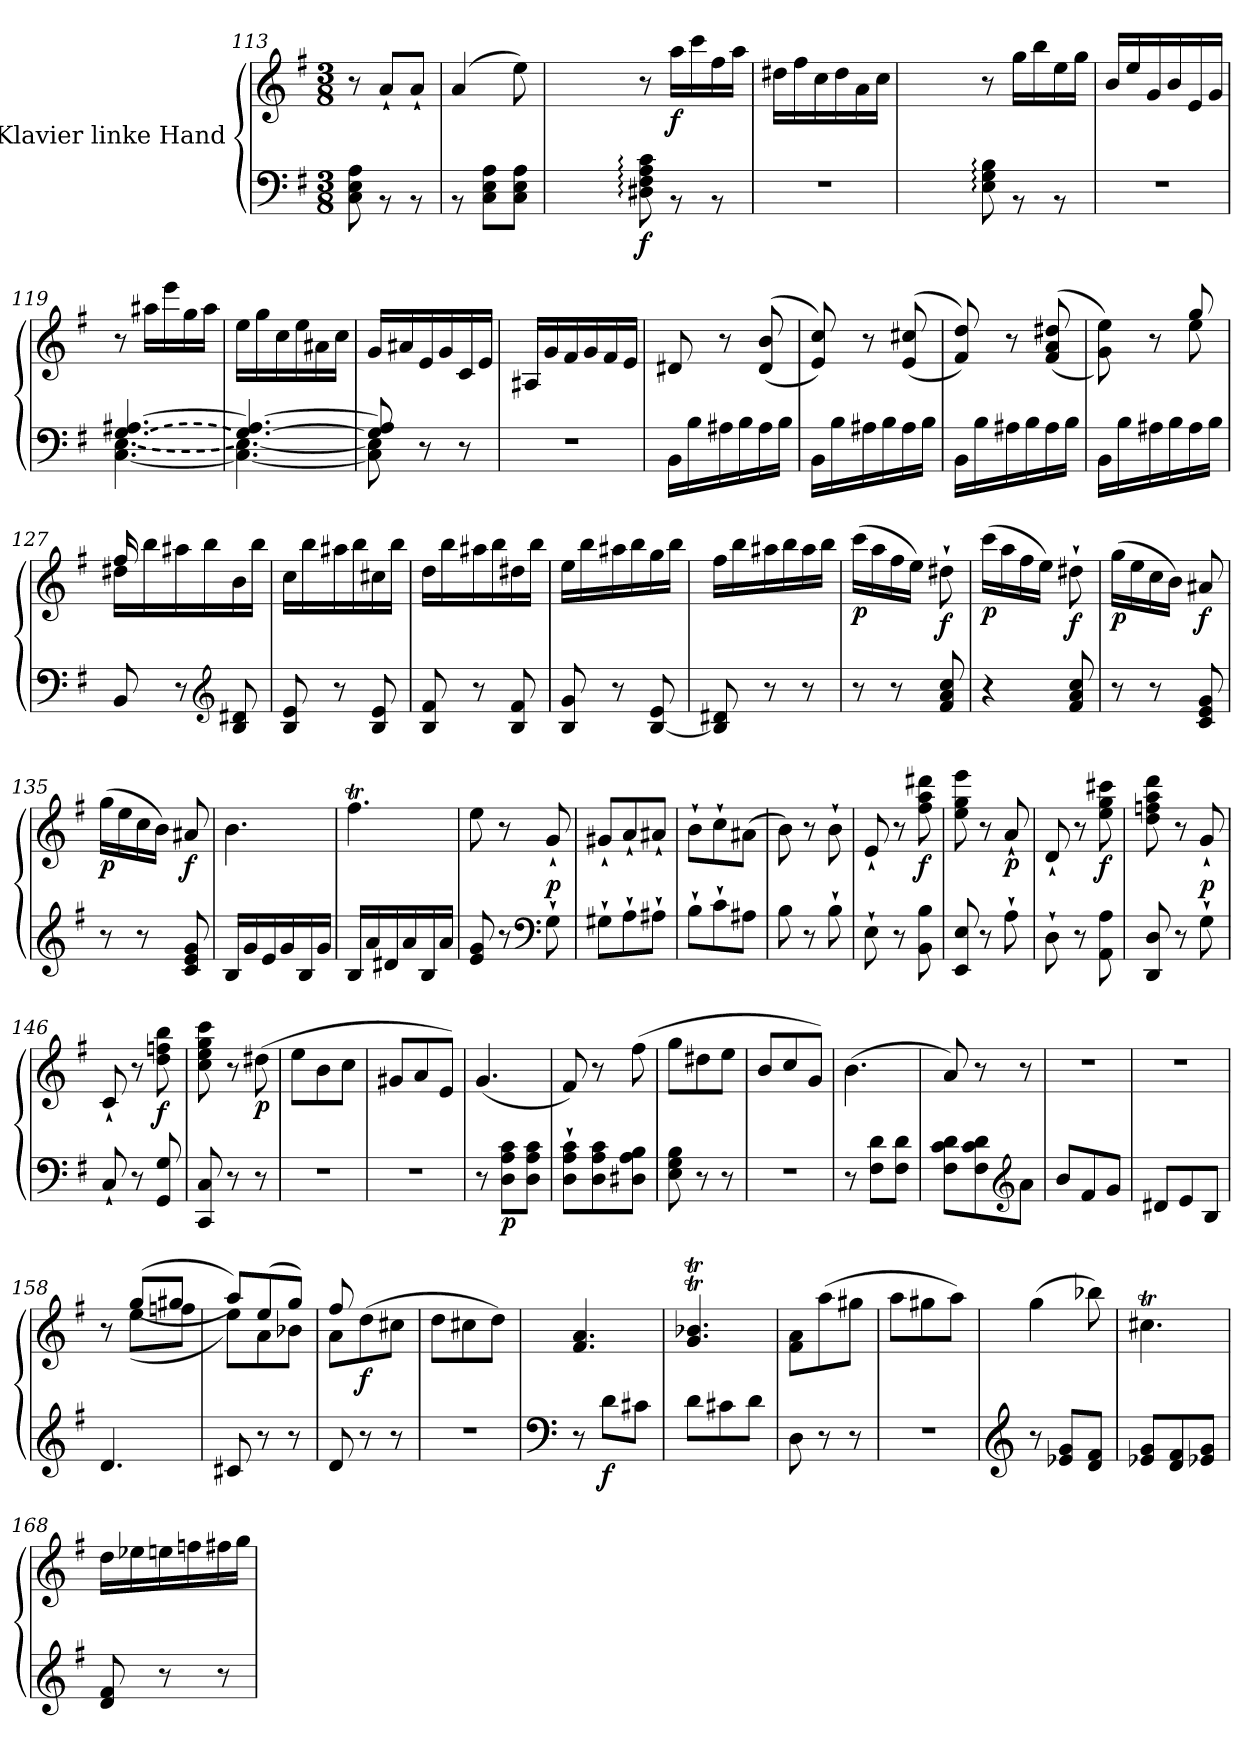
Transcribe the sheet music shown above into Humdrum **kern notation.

**kern	**kern	**dynam
*part1	*part1	*part1
*staff2	*staff1	*staff1/2
*I"Klavier linke Hand	*	*
*clefF4	*clefG2	*
*k[f#]	*k[f#]	*
*M3/8	*M3/8	*
=113	=113	=113
*^	*	*
4.ryy	8C\ 8E\ 8A\	8r	.
.	8r	8a`/L	.
.	8r	8a`/J	.
=114	=114	=114	=114
4.ryy	8r	(>4a/	.
.	8C\ 8E\ 8A\L	.	.
.	8C\ 8E\ 8A\J	8ee\)	.
=115	=115	=115	=115
!	!	!	!LO:DY:b=2
4.ryy	8D#X\: 8F#\: 8A\: 8c\:	8r	f
!	!	!	!LO:DY:b
.	8r	16aa\LL	f
.	.	16ccc\	.
.	8r	16ff#\	.
.	.	16aa\JJ	.
*v	*v	*	*
=116	=116	=116
4.r	16dd#X\LL	.
.	16ff#\	.
.	16cc\	.
.	16dd#\	.
.	16a\	.
.	16cc\JJ	.
=117	=117	=117
*^	*	*
4.ryy	8E\: 8G\: 8B\:	8r	.
.	8r	16gg\LL	.
.	.	16bb\	.
.	8r	16ee\	.
.	.	16gg\JJ	.
*v	*v	*	*
=118	=118	=118
4.r	16b/LL	.
.	16ee/	.
.	16g/	.
.	16b/	.
.	16e/	.
.	16g/JJ	.
=119	=119	=119
*^	*	*
!LO:T:n=1:dash	!LO:T:n=2:dash	!	!
[4.G/ [4.A#X/	[4.C\ [4.E\	8r	.
.	.	16aa#X\LL	.
.	.	16eee\	.
.	.	16gg\	.
.	.	16aa#\JJ	.
=120	=120	=120	=120
4.G/_ 4.A#/_	4.C\_ 4.E\_	16ee\LL	.
.	.	16gg\	.
.	.	16cc\	.
.	.	16ee\	.
.	.	16a#X\	.
.	.	16cc\JJ	.
=121	=121	=121	=121
8G/] 8A#/]	8C\] 8E\]	16g/LL	.
.	.	16a#X/	.
8r	4ryy	16e/	.
.	.	16g/	.
8r	.	16c/	.
.	.	16e/JJ	.
*v	*v	*	*
=122	=122	=122
4.r	16A#X/LL	.
.	16g/	.
.	16f#/	.
.	16g/	.
.	16f#/	.
.	16e/JJ	.
=123	=123	=123
16BB\LL	8d#X/	.
16B\	.	.
16A#X\	8r	.
16B\	.	.
16A#\	(<(>8d#/ 8b/	.
16B\JJ	.	.
=124	=124	=124
16BB\LL	8e/ 8cc/))	.
16B\	.	.
16A#X\	8r	.
16B\	.	.
16A#\	(<(>8e/ 8cc#X/	.
16B\JJ	.	.
=125	=125	=125
16BB\LL	8f#/ 8dd/))	.
16B\	.	.
16A#X\	8r	.
16B\	.	.
16A#\	(<(>8f#/ 8a/ 8dd#X/	.
16B\JJ	.	.
=126	=126	=126
*	*^	*
16BB\LL	8g\ 8ee\))	4ryy	.
16B\	.	.	.
16A#X\	8r	.	.
16B\	.	.	.
16A#\	8gg/	8ee\	.
16B\JJ	.	.	.
=127	=127	=127	=127
8BB/	16ff#/	16dd#X\LL	.
.	16ryy	16bb\	.
8r	8ryy	16aa#X\	.
.	.	16bb\	.
*clefG2	*	*	*
8B/ 8d#X/	8ryy	16b\	.
.	.	16bb\JJ	.
*	*v	*v	*
=128	=128	=128
8B/ 8e/	16cc\LL	.
.	16bb\	.
8r	16aa#X\	.
.	16bb\	.
8B/ 8e/	16cc#X\	.
.	16bb\JJ	.
=129	=129	=129
8B/ 8f#/	16dd\LL	.
.	16bb\	.
8r	16aa#X\	.
.	16bb\	.
8B/ 8f#/	16dd#X\	.
.	16bb\JJ	.
=130	=130	=130
8B/ 8g/	16ee\LL	.
.	16bb\	.
8r	16aa#X\	.
.	16bb\	.
[8B/ 8e/	16gg\	.
.	16bb\JJ	.
=131	=131	=131
8B/] 8d#X/	16ff#\LL	.
.	16bb\	.
8r	16aa#X\	.
.	16bb\	.
8r	16aa#\	.
.	16bb\JJ	.
=132	=132	=132
!	!	!LO:DY:b
8r	(>16ccc\LL	p
.	16aa\	.
8r	16ff#\	.
.	16ee\JJ)	.
!	!	!LO:DY:b
8f#/ 8a/ 8cc/	8dd#X`\	f
=133	=133	=133
!	!	!LO:DY:b
4r	(>16ccc\LL	p
.	16aa\	.
.	16ff#\	.
.	16ee\JJ)	.
!	!	!LO:DY:b
8f#/ 8a/ 8cc/	8dd#X`\	f
=134	=134	=134
!	!	!LO:DY:b
8r	(>16gg\LL	p
.	16ee\	.
8r	16cc\	.
.	16b\JJ)	.
!	!	!LO:DY:b
8c/ 8e/ 8g/	8a#X/	f
=135	=135	=135
!	!	!LO:DY:b
8r	(>16gg\LL	p
.	16ee\	.
8r	16cc\	.
.	16b\JJ)	.
!	!	!LO:DY:b
8c/ 8e/ 8g/	8a#X/	f
=136	=136	=136
16B/LL	4.b\	.
16g/	.	.
16e/	.	.
16g/	.	.
16B/	.	.
16g/JJ	.	.
=137	=137	=137
16B/LL	4.ff#t\	.
16a/	.	.
16d#X/	.	.
16a/	.	.
16B/	.	.
16a/JJ	.	.
=138	=138	=138
8e/ 8g/	8ee\	.
8r	8r	.
*clefF4	*	*
!	!	!LO:DY:a=2
8G`\	8g`/	p
=139	=139	=139
8G#X`\L	8g#X`/L	.
8A`\	8a`/	.
8A#X`\J	8a#X`/J	.
=140	=140	=140
8B`\L	8b`\L	.
8c`\	8cc`\	.
8A#X\J	(>8a#X\J	.
=141	=141	=141
8B\	8b\)	.
8r	8r	.
8B`\	8b`\	.
=142	=142	=142
8E`\	8e`/	.
8r	8r	.
!	!	!LO:DY:b
8BB\ 8B\	8ff#\ 8aa\ 8ddd#X\	f
=143	=143	=143
8EE/ 8E/	8ee\ 8gg\ 8eee\	.
8r	8r	.
!	!	!LO:DY:b
8A`\	8a`/	p
=144	=144	=144
8D`\	8d`/	.
8r	8r	.
!	!	!LO:DY:b
8AA\ 8A\	8ee\ 8gg\ 8ccc#X\	f
=145	=145	=145
8DD/ 8D/	8dd\ 8ffn\ 8aa\ 8ddd\	.
8r	8r	.
!	!	!LO:DY:a=2
8G`\	8g`/	p
=146	=146	=146
8C`/	8c`/	.
8r	8r	.
!	!	!LO:DY:b
8GG/ 8G/	8dd\ 8ffn\ 8bb\	f
=147	=147	=147
8CC/ 8C/	8cc\ 8ee\ 8gg\ 8ccc\	.
8r	8r	.
!	!	!LO:DY:b
8r	(>8dd#X\	p
=148	=148	=148
4.r	8ee\L	.
.	8b\	.
.	8cc\J	.
=149	=149	=149
4.r	8g#X/L	.
.	8a/	.
.	8e/J)	.
=150	=150	=150
8r	(<4.g/	.
!	!	!LO:DY:b=2
8D\ 8A\ 8c\L	.	p
8D\ 8A\ 8c\J	.	.
=151	=151	=151
8D\` 8A\` 8c\`L	8f#/)	.
8D\ 8A\ 8c\	8r	.
8D#X\ 8A\ 8B\J	(>8ff#\	.
=152	=152	=152
8E\ 8G\ 8B\	8gg\L	.
8r	8dd#X\	.
8r	8ee\J	.
=153	=153	=153
4.r	8b/L	.
.	8cc/	.
.	8g/J)	.
=154	=154	=154
8r	(>4.b\	.
8F#\ 8d\L	.	.
8F#\ 8d\J	.	.
=155	=155	=155
8F#\ 8c\ 8d\L	8a/)	.
8F#\ 8c\ 8d\	8r	.
*clefG2	*	*
8a\J	8r	.
=156	=156	=156
8b/L	4.r	.
8f#/	.	.
8g/J	.	.
=157	=157	=157
8d#X/L	4.r	.
8e/	.	.
8B/J	.	.
=158	=158	=158
*	*^	*
4.d/	8r	8ryy	.
.	(>(>8gg/L	(<8ee\L	.
.	8gg#X/J	8ffn\J	.
=159	=159	=159	=159
8c#X/	8aa/L))	8ee\L)	.
8r	(>8ee/	8a\	.
8r	8gg/J)	8b-X\J	.
=160	=160	=160	=160
8d/	8a\L	8ff#/	.
!	!	!	!LO:DY:b
8r	(>8dd\	4ryy	f
8r	8cc#X\J	.	.
*	*v	*v	*
=161	=161	=161
4.r	8dd\L	.
.	8cc#X\	.
.	8dd\J)	.
=162	=162	=162
*clefF4	*	*
8r	4.f#/ 4.a/	.
!	!	!LO:DY:b=2
8d\L	.	f
8c#X\J	.	.
=163	=163	=163
8d\L	4.g/T 4.b-X/T	.
8c#X\	.	.
8d\J	.	.
=164	=164	=164
8D\	8f#\ 8a\L	.
8r	(>8aa\	.
8r	8gg#X\J	.
=165	=165	=165
4.r	8aa\L	.
.	8gg#X\	.
.	8aa\J)	.
=166	=166	=166
*clefG2	*	*
8r	(>4gg\	.
8e-X/ 8g/L	.	.
8d/ 8f#/J	8bb-X\)	.
=167	=167	=167
8e-X/ 8g/L	4.cc#Xt\	.
8d/ 8f#/	.	.
8e-X/ 8g/J	.	.
=168	=168	=168
8d/ 8f#/	16dd\LL	.
.	16ee-X\	.
8r	16een\	.
.	16ffn\	.
8r	16ff#X\	.
.	16gg\JJ	.
=	=	=
*-	*-	*-
